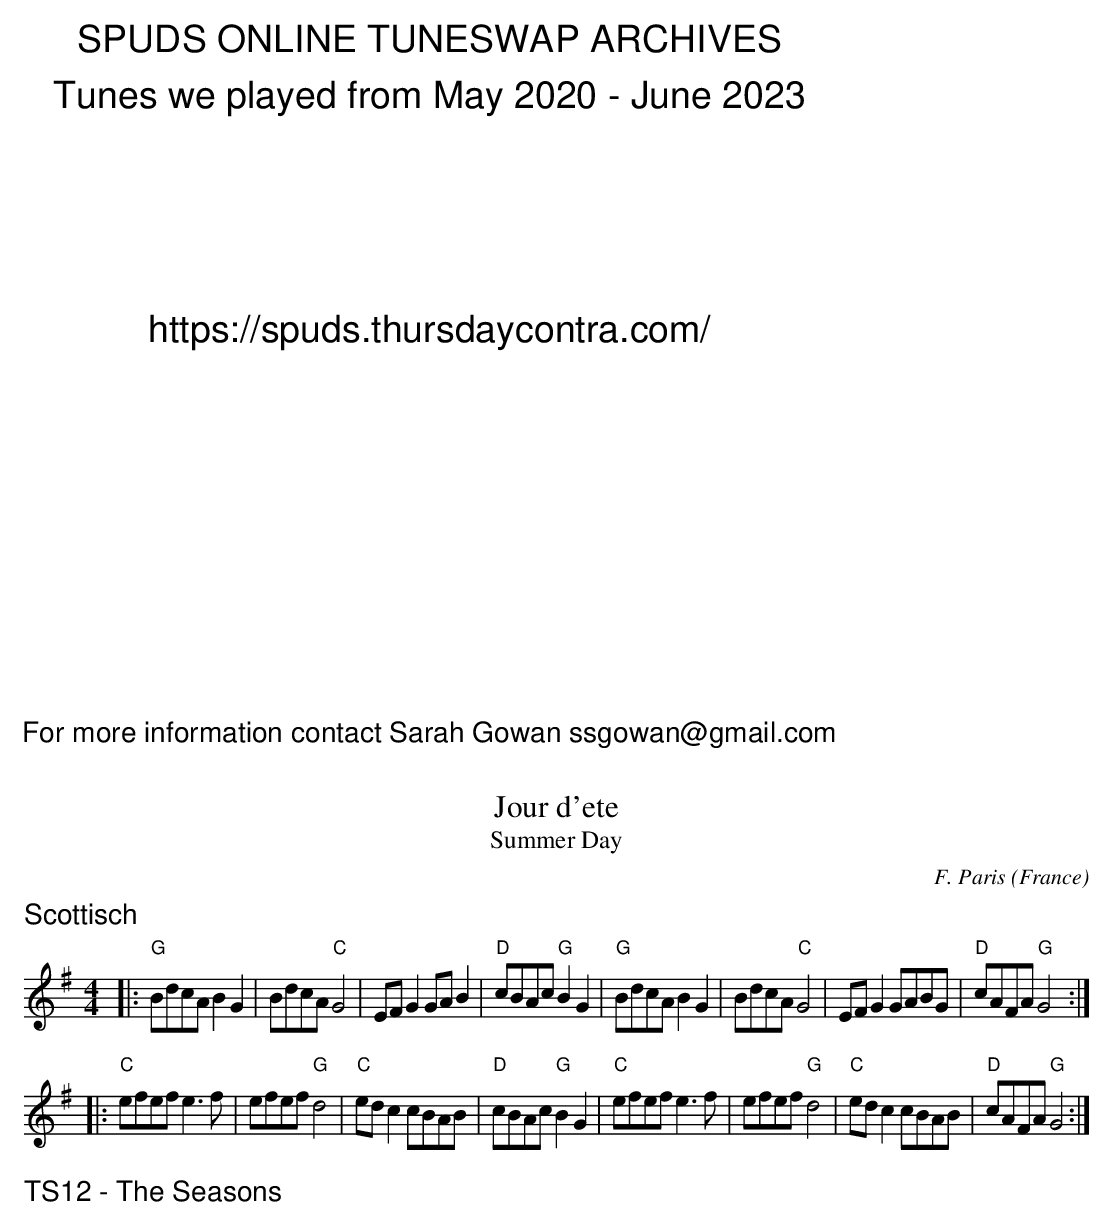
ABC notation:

X:1
T:Jour d'ete
T:Summer Day
O:France
C:F. Paris
M:4/4
L:1/8
K:G
|:"G"BdcA B2G2|BdcA "C"G4|EFG2 GAB2|"D"cBAc "G"B2G2|\
"G"BdcA B2G2|BdcA "C"G4|EFG2 GABG|"D"cAFA "G"G4:|
|:"C"efef e3f|efef "G"d4|"C"edc2 cBAB|"D"cBAc "G"B2G2|\
"C"efef e3f|efef "G"d4|"C"edc2 cBAB|"D"cAFA "G"G4:|
